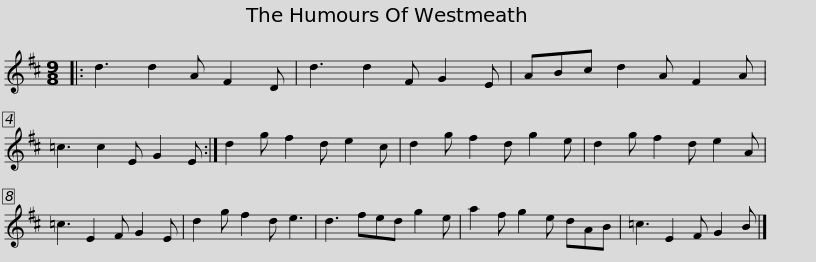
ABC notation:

X:1
L:1/8
M:9/8
I:linebreak $
K:D
V:1 treble
V:1
|: d3 d2 A F2 D | d3 d2 F G2 E | ABc d2 A F2 A | =c3 c2 E G2 E :| d2 g f2 d e2 c | %5
 d2 g f2 d g2 e |$ d2 g f2 d e2 A | =c3 E2 F G2 E | d2 g f2 d e3 | d3 fed g2 e | %10
 a2 f g2 e dAB | =c3 E2 F G2 B |] %12
